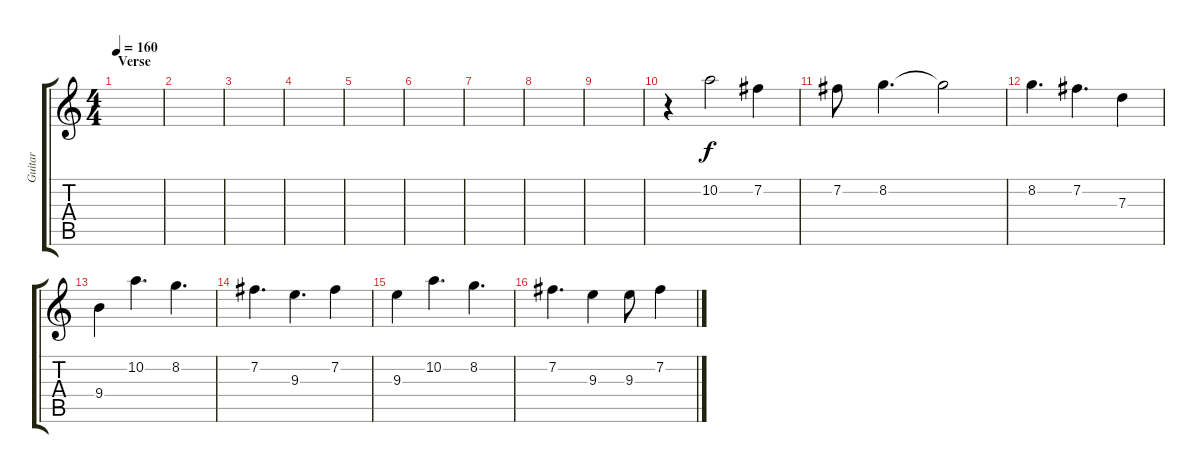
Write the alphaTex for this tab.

\track ("Guitar" "Guitar") {instrument acousticguitarsteel}
\staff {score tabs}
\tuning (E4 B3 G3 D3 A2 E2) {hide}
\ts (4 4)
\section ("" "Verse")
\tempo 160
\clef g2
\ks c
|
|
|
|
|
|
|
|
|
r.4{instrument acousticguitarsteel} 10.2.2 7.2.4 |
7.2.8 8.2.4{d} 8.2{t}.2 |
8.2.4{d} 7.2.4{d} 7.3.4 |
9.4.4 10.2.4{d} 8.2.4{d} |
7.2.4{d} 9.3.4{d} 7.2.4 |
9.3.4 10.2.4{d} 8.2.4{d} |
7.2.4{d} 9.3.4 9.3.8 7.2.4
